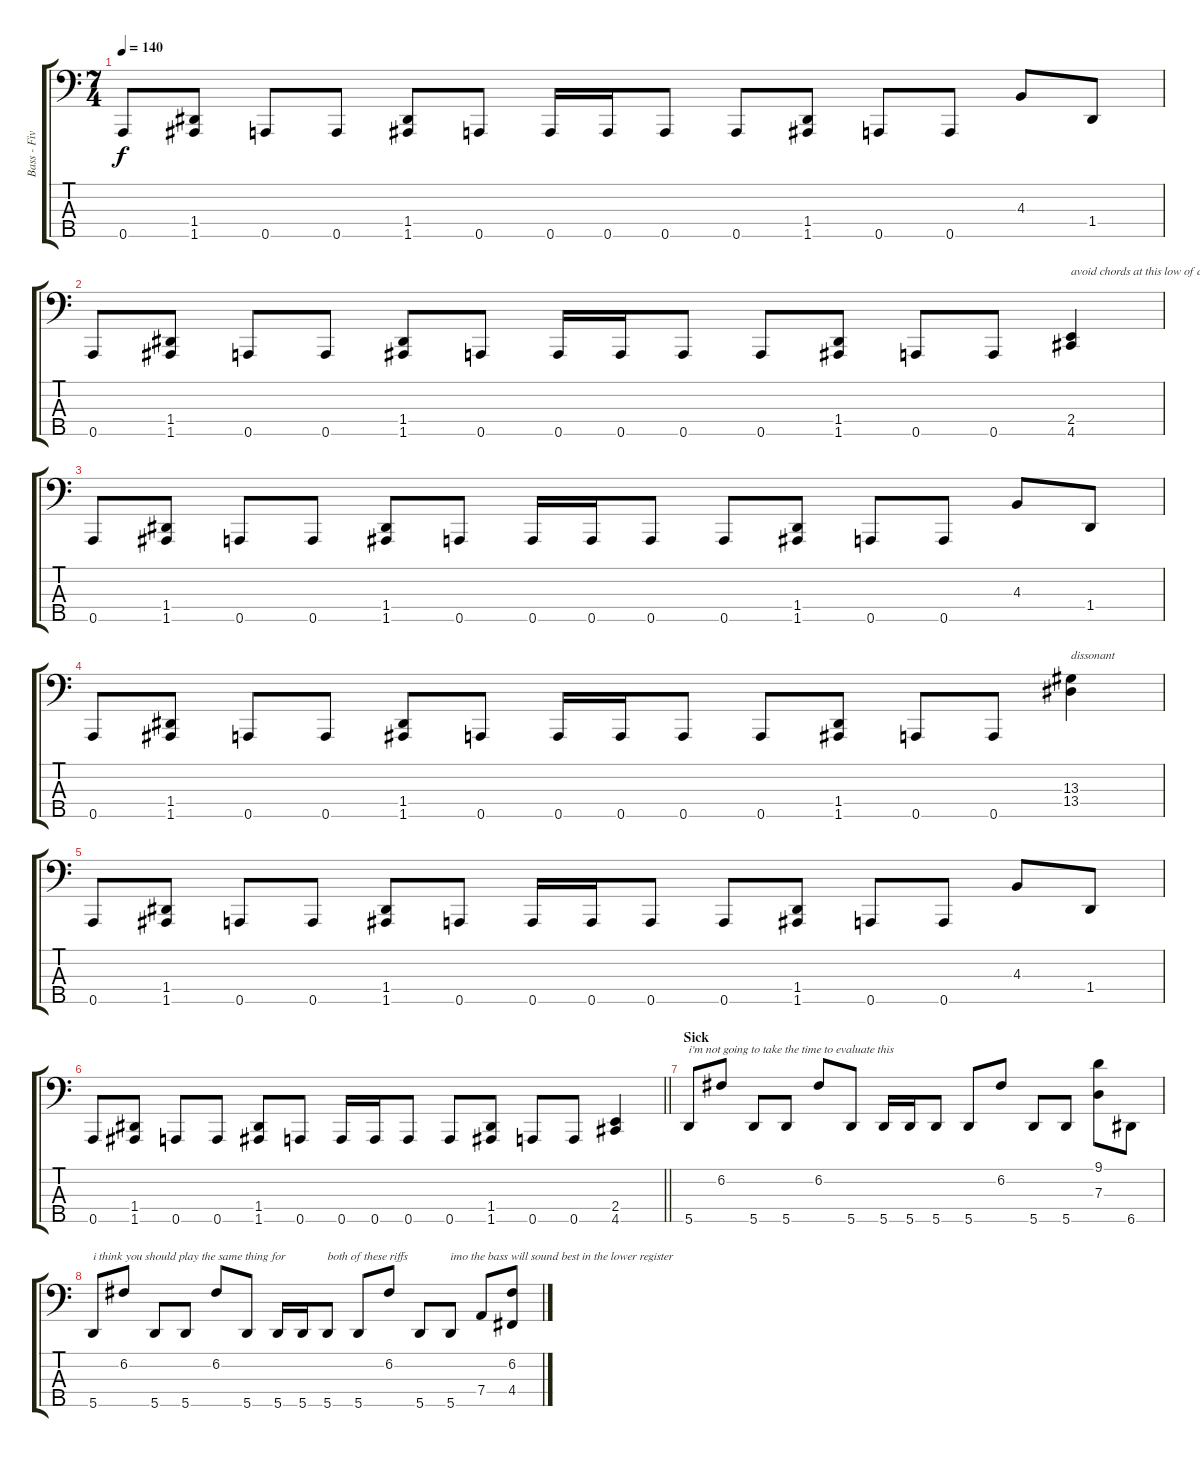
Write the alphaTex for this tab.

\track ("Bass - Five String" "Bass - Fiv") {instrument electricbassfinger}
\staff {score tabs}
\tuning (F2 C2 G1 D1 A0) {hide}
\ts (7 4)
\tempo 140
\clef f4
\ks c
0.5.8{dy f} (1.4 1.5).8 0.5.8 0.5.8 (1.4 1.5).8 0.5.8 0.5.16 0.5.16 0.5.8 0.5.8 (1.4 1.5).8 0.5.8 0.5.8 4.3.8 1.4.8 |
0.5.8 (1.4 1.5).8 0.5.8 0.5.8 (1.4 1.5).8 0.5.8 0.5.16 0.5.16 0.5.8 0.5.8 (1.4 1.5).8 0.5.8 0.5.8 (2.4 4.5).4{txt "avoid chords at this low of a register"} |
0.5.8 (1.4 1.5).8 0.5.8 0.5.8 (1.4 1.5).8 0.5.8 0.5.16 0.5.16 0.5.8 0.5.8 (1.4 1.5).8 0.5.8 0.5.8 4.3.8 1.4.8 |
0.5.8 (1.4 1.5).8 0.5.8 0.5.8 (1.4 1.5).8 0.5.8 0.5.16 0.5.16 0.5.8 0.5.8 (1.4 1.5).8 0.5.8 0.5.8 (13.3 13.4).4{txt "dissonant"} |
0.5.8 (1.4 1.5).8 0.5.8 0.5.8 (1.4 1.5).8 0.5.8 0.5.16 0.5.16 0.5.8 0.5.8 (1.4 1.5).8 0.5.8 0.5.8 4.3.8 1.4.8 |
\barLineRight lightlight
0.5.8 (1.4 1.5).8 0.5.8 0.5.8 (1.4 1.5).8 0.5.8 0.5.16 0.5.16 0.5.8 0.5.8 (1.4 1.5).8 0.5.8 0.5.8 (2.4 4.5).4 |
\section ("" "Sick")
5.5.8{txt "i'm not going to take the time to evaluate this"} 6.2.8 5.5.8 5.5.8 6.2.8 5.5.8 5.5.16 5.5.16 5.5.8 5.5.8 6.2.8 5.5.8 5.5.8 (9.1 7.3).8 6.5.8 |
5.5.8{txt "i think you should play the same thing for"} 6.2.8 5.5.8 5.5.8 6.2.8 5.5.8 5.5.16 5.5.16 5.5.8{txt "both of these riffs"} 5.5.8 6.2.8 5.5.8 5.5.8{txt "imo the bass will sound best in the lower register"} 7.4.8 (6.2 4.4).8
